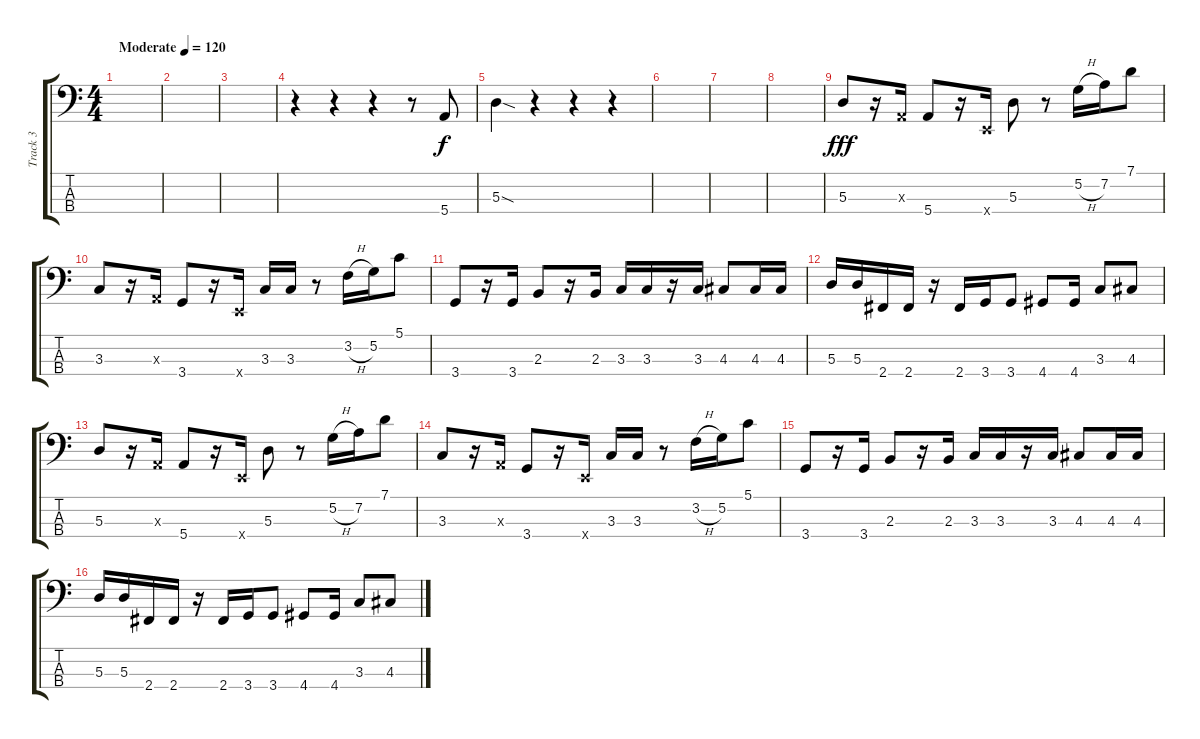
\track ("Track 3" "Track 3") {instrument electricbassfinger}
\staff {score tabs}
\tuning (G2 D2 A1 E1) {hide}
\ts (4 4)
\tempo (120 "Moderate")
\clef f4
\ks c
|
|
|
r.4 r.4 r.4 r.8 5.4.8 |
5.3{sod}.4 r.4 r.4 r.4 |
|
|
|
5.3.8{dy fff} r.16 0.3{x}.16 5.4.8 r.16 0.4{x}.16 5.3.8 r.8 5.2{h}.16 7.2.16 7.1.8 |
3.3.8 r.16 0.3{x}.16 3.4.8 r.16 0.4{x}.16 3.3.16 3.3.16 r.8 3.2{h}.16 5.2.16 5.1.8 |
3.4.8 r.16 3.4.16 2.3.8 r.16 2.3.16 3.3.16 3.3.16 r.16 3.3.16 4.3.8 4.3.16 4.3.16 |
5.3.16 5.3.16 2.4.16 2.4.16 r.16 2.4.16 3.4.16 3.4.8 4.4.8 4.4.16 3.3.8 4.3.8 |
5.3.8 r.16 0.3{x}.16 5.4.8 r.16 0.4{x}.16 5.3.8 r.8 5.2{h}.16 7.2.16 7.1.8 |
3.3.8 r.16 0.3{x}.16 3.4.8 r.16 0.4{x}.16 3.3.16 3.3.16 r.8 3.2{h}.16 5.2.16 5.1.8 |
3.4.8 r.16 3.4.16 2.3.8 r.16 2.3.16 3.3.16 3.3.16 r.16 3.3.16 4.3.8 4.3.16 4.3.16 |
5.3.16 5.3.16 2.4.16 2.4.16 r.16 2.4.16 3.4.16 3.4.8 4.4.8 4.4.16 3.3.8 4.3.8
